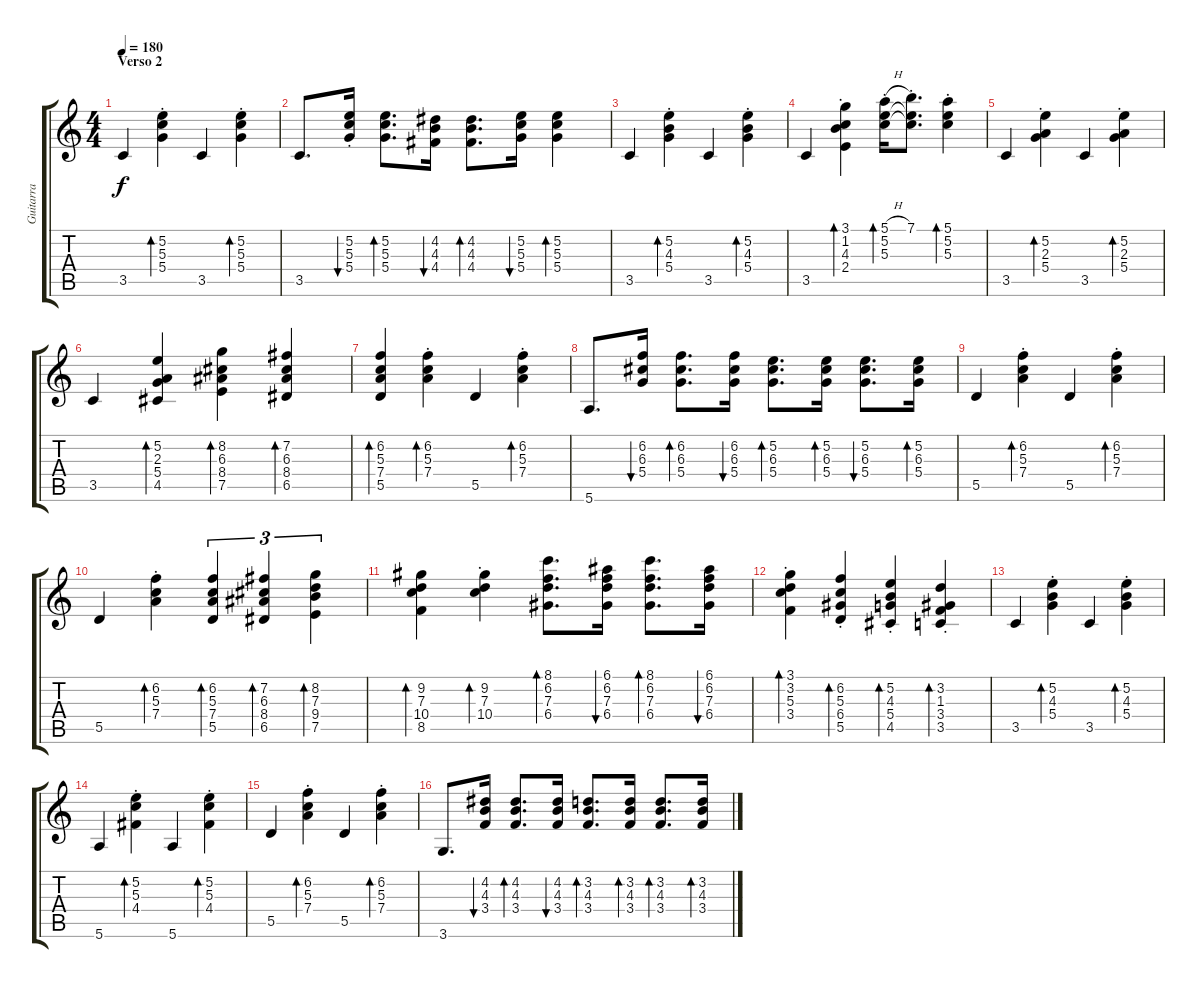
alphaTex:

\track ("Guitarra" "Guitarra") {instrument electricguitarjazz}
\staff {score tabs}
\tuning (E4 B3 G3 D3 A2 E2) {hide}
\ts (4 4)
\section ("" "Verso 2")
\tempo 180
\clef g2
\ks c
3.5.4{dy f} (5.2{st} 5.3{st} 5.4{st}).4{bd 60} 3.5.4 (5.2{st} 5.3{st} 5.4{st}).4{bd 60} |
3.5.8{d} (5.2{st} 5.3{st} 5.4{st}).16{bu 60} (5.2 5.3 5.4).8{d bd 60} (4.2 4.3 4.4).16{bu 60} (4.2 4.3 4.4).8{d bd 60} (5.2 5.3 5.4).16{bu 60} (5.2 5.3 5.4).4{bd 60} |
3.5.4 (5.2{st} 4.3{st} 5.4{st}).4{bd 60} 3.5.4 (5.2{st} 4.3{st} 5.4{st}).4{bd 60} |
3.5.4 (3.1 1.2{st} 4.3{st} 2.4{st}).4{bd 60} (5.1{h st} 5.2{st} 5.3{st}).16{bd 60} (7.1{st} 5.2{t} 5.3{t}).8{d} (5.1 5.2{st} 5.3{st}).4{bd 60} |
3.5.4 (5.2{st} 2.3{st} 5.4{st}).4{bd 60} 3.5.4 (5.2{st} 2.3{st} 5.4{st}).4{bd 60} |
3.5.4 (5.2 2.3 5.4 4.5).4{bd 60} (8.2 6.3 8.4 7.5).4{bd 60} (7.2 6.3 8.4 6.5).4{bd 60} |
(6.2 5.3 7.4 5.5).4{bd 60} (6.2{st} 5.3{st} 7.4{st}).4{bd 60} 5.5.4 (6.2{st} 5.3{st} 7.4{st}).4{bd 60} |
5.6.8{d} (6.2 6.3 5.4).16{bu 60} (6.2 6.3 5.4).8{d bd 60} (6.2 6.3 5.4).16{bu 60} (5.2 6.3 5.4).8{d bd 60} (5.2 6.3 5.4).16{bd 60} (5.2 6.3 5.4).8{d bu 60} (5.2 6.3 5.4).16{bd 60} |
5.5.4 (6.2{st} 5.3{st} 7.4{st}).4{bd 60} 5.5.4 (6.2{st} 5.3{st} 7.4{st}).4{bd 60} |
5.5.4 (6.2{st} 5.3{st} 7.4{st}).4{bd 60} (6.2 5.3 7.4 5.5).4{tu (3 2) bd 60} (7.2 6.3 8.4 6.5).4{tu (3 2) bd 60} (8.2 7.3 9.4 7.5).4{tu (3 2) bd 60} |
(9.2 7.3 10.4 8.5).4{bd 60} (9.2{st} 7.3{st} 10.4{st}).4{bd 60} (8.1 6.2 7.3 6.4).8{d bd 60} (6.1 6.2 7.3 6.4).16{bu 60} (8.1 6.2 7.3 6.4).8{d bd 60} (6.1 6.2 7.3 6.4).16{bu 60} |
(3.1{st} 3.2{st} 5.3{st} 3.4{st}).4{bd 60} (6.2{st} 5.3{st} 6.4{st} 5.5{st}).4{bd 60} (5.2{st} 4.3{st} 5.4{st} 4.5{st}).4{bd 60} (3.2{st} 1.3{st} 3.4{st} 3.5{st}).4{bd 60} |
3.5.4 (5.2{st} 4.3{st} 5.4{st}).4{bd 60} 3.5.4 (5.2{st} 4.3{st} 5.4{st}).4{bd 60} |
5.6.4 (5.2{st} 5.3{st} 4.4{st}).4{bd 60} 5.6.4 (5.2{st} 5.3{st} 4.4{st}).4{bd 60} |
5.5.4 (6.2{st} 5.3{st} 7.4{st}).4{bd 60} 5.5.4 (6.2{st} 5.3{st} 7.4{st}).4{bd 60} |
3.6.8{d} (4.2 4.3 3.4).16{bu 60} (4.2 4.3 3.4).8{d bd 60} (4.2 4.3 3.4).16{bu 60} (3.2 4.3 3.4).8{d bd 60} (3.2 4.3 3.4).16{bd 60} (3.2 4.3 3.4).8{d bd 60} (3.2 4.3 3.4).16{bd 60}
